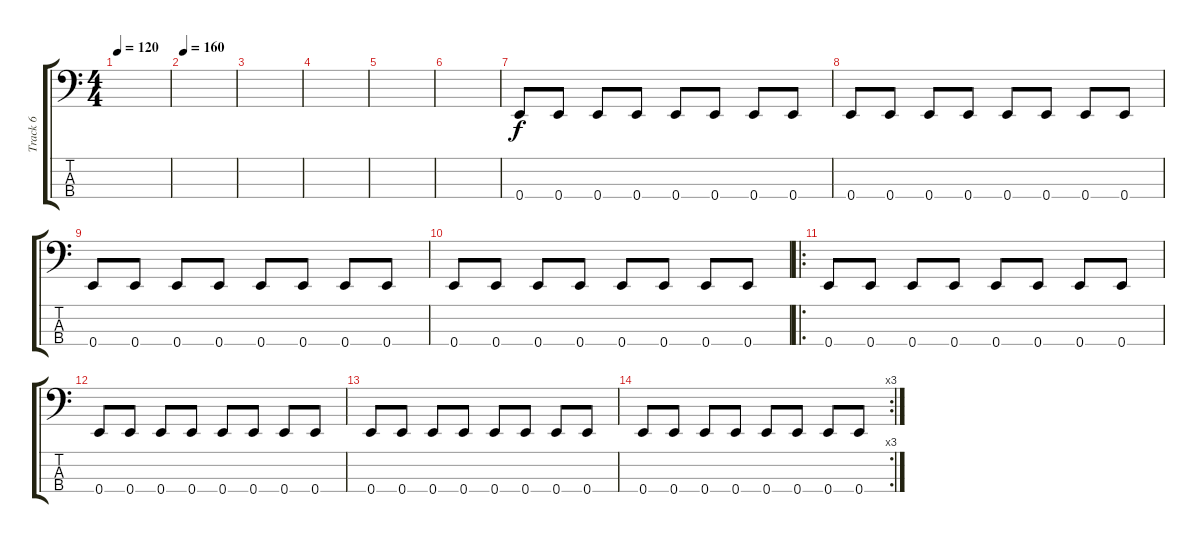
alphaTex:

\track ("Track 6" "Track 6") {instrument electricbasspick}
\staff {score tabs}
\tuning (G2 D2 A1 E1) {hide}
\ts (4 4)
\tempo 120
\clef f4
\ks c
|
\tempo 160
|
|
|
|
|
0.4.8 0.4.8 0.4.8 0.4.8 0.4.8 0.4.8 0.4.8 0.4.8 |
0.4.8 0.4.8 0.4.8 0.4.8 0.4.8 0.4.8 0.4.8 0.4.8 |
0.4.8 0.4.8 0.4.8 0.4.8 0.4.8 0.4.8 0.4.8 0.4.8 |
0.4.8 0.4.8 0.4.8 0.4.8 0.4.8 0.4.8 0.4.8 0.4.8 |
\ro
0.4.8 0.4.8 0.4.8 0.4.8 0.4.8 0.4.8 0.4.8 0.4.8 |
0.4.8 0.4.8 0.4.8 0.4.8 0.4.8 0.4.8 0.4.8 0.4.8 |
0.4.8 0.4.8 0.4.8 0.4.8 0.4.8 0.4.8 0.4.8 0.4.8 |
\rc 3
0.4.8 0.4.8 0.4.8 0.4.8 0.4.8 0.4.8 0.4.8 0.4.8
